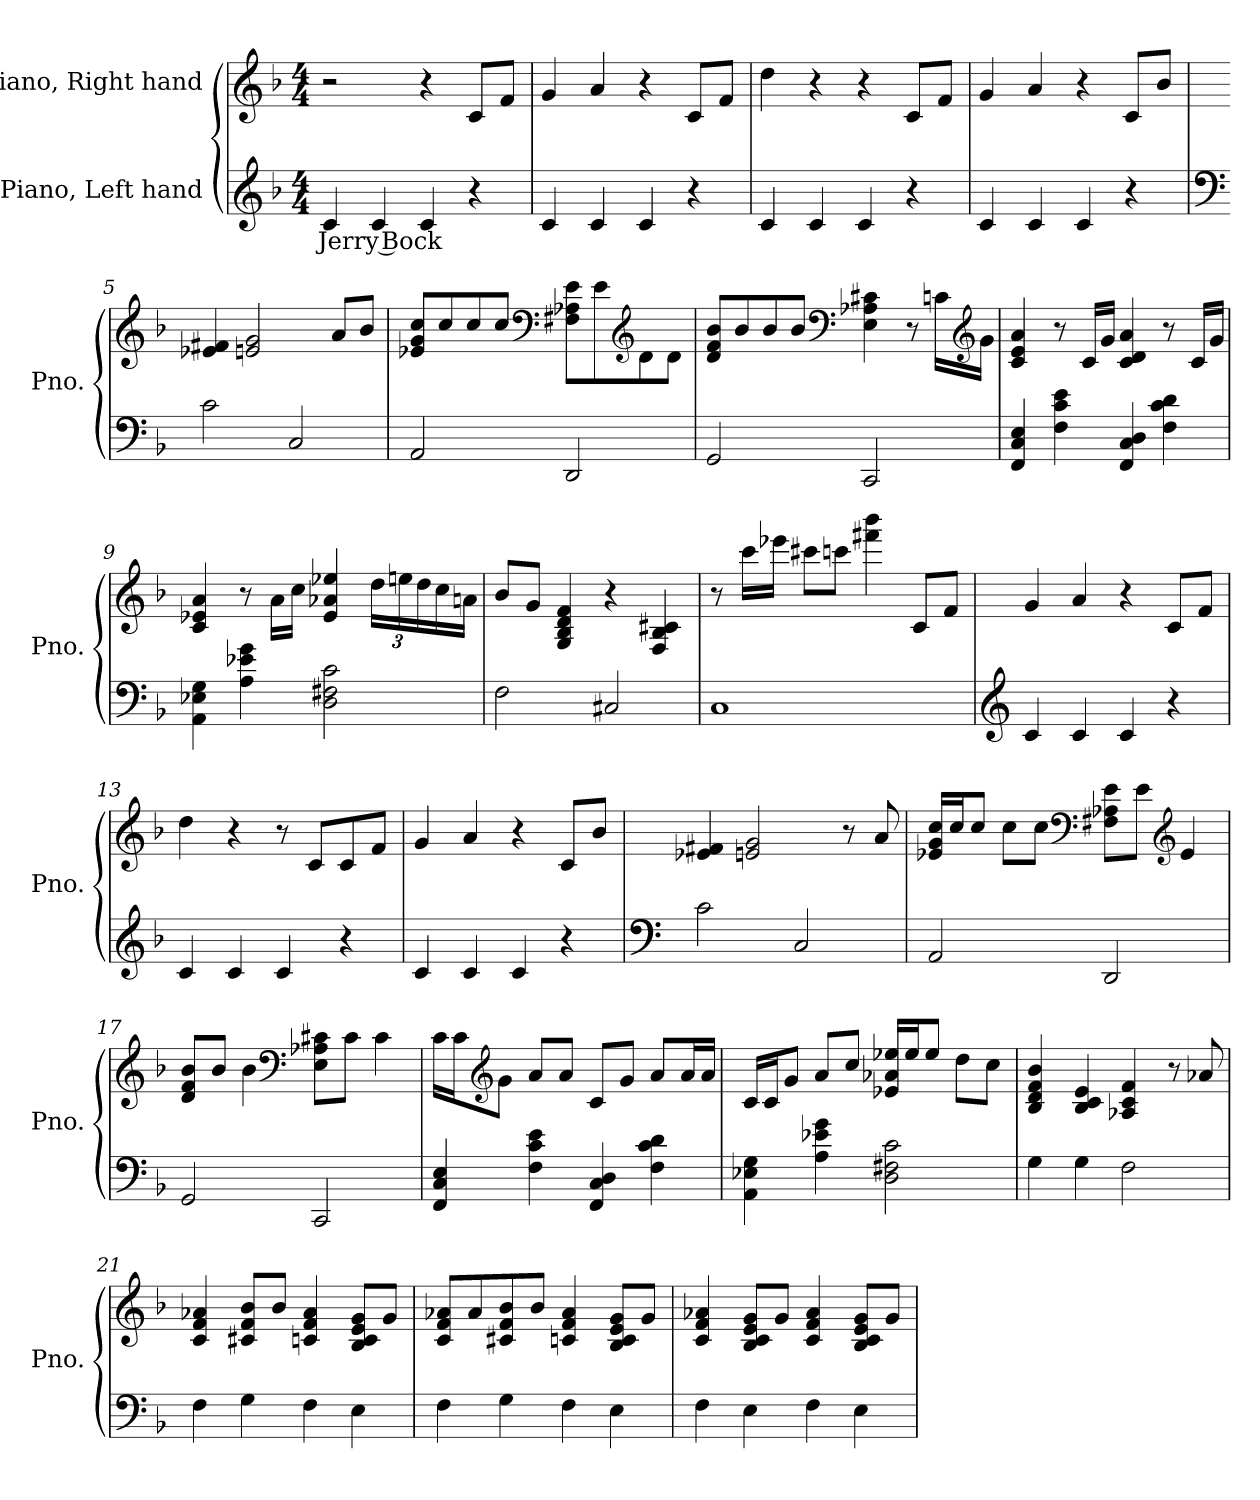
**kern	**text	**kern
*part2	*part2	*part1
*staff2	*staff2	*staff1
*I"Piano, Left hand	*	*I"Piano, Right hand
*I'Pno.	*	*I'Pno.
*clefG2	*	*clefG2
*k[b-]	*	*k[b-]
*M4/4	*	*M4/4
*MM120	*	*MM120
=1	=1	=1
!	!LO:LY:b	!
4c/	Jerry Bock	2r
4c/	.	.
4c/	.	4r
4r	.	8c/L
.	.	8f/J
=2	=2	=2
4c/	.	4g/
4c/	.	4a/
4c/	.	4r
4r	.	8c/L
.	.	8f/J
=3	=3	=3
4c/	.	4dd\
4c/	.	4r
4c/	.	4r
4r	.	8c/L
.	.	8f/J
=4	=4	=4
4c/	.	4g/
4c/	.	4a/
4c/	.	4r
4r	.	8c/L
.	.	8b-/J
!!LO:LB:g=z
=5	=5	=5
*clefF4	*	*
2c\	.	4e-X/ 4f#X/
.	.	2en/ 2g/
2C/	.	.
.	.	8a/L
.	.	8b-/J
=6	=6	=6
2AA/	.	8e-X/ 8g/ 8cc/L
.	.	8cc/
.	.	8cc/
.	.	8cc/J
*	*	*clefF4
2DD/	.	8F#X\ 8A-X\ 8e-\L
.	.	8e-\
*	*	*clefG2
.	.	8d\
.	.	8d\J
=7	=7	=7
2GG/	.	8d/ 8f/ 8b-/L
.	.	8b-/
.	.	8b-/
.	.	8b-/J
*	*	*clefF4
2CC/	.	4E\ 4A-X\ 4c#X\
.	.	8r
.	.	16cn\LL
*	*	*clefG2
.	.	16g\JJ
!!LO:LB:g=z
=8	=8	=8
4FF/ 4C/ 4E/	.	4c/ 4e/ 4a/
4F\ 4c\ 4e\	.	8r
.	.	16c/LL
.	.	16g/JJ
4FF/ 4C/ 4D/	.	4c/ 4d/ 4a/
4F\ 4c\ 4d\	.	8r
.	.	16c/LL
.	.	16g/JJ
=9	=9	=9
4AA\ 4E-X\ 4G\	.	4c/ 4e-X/ 4a/
4A\ 4e-X\ 4g\	.	8r
.	.	16a\LL
.	.	16cc\JJ
2D\ 2F#X\ 2c\	.	4e-/ 4a-X/ 4ee-X/
*	*	*Xbrackettup
.	.	24dd\LL
.	.	24een\
.	.	24dd\
.	.	16cc\
.	.	16an\JJ
=10	=10	=10
2F\	.	8b-/L
.	.	8g/J
.	.	4G/ 4B-/ 4d/ 4f/
2C#X/	.	4r
.	.	4F/ 4B-/ 4c#X/
=11	=11	=11
1C	.	8r
.	.	16ccc\LL
.	.	16eee-X\JJ
.	.	8ccc#X\L
.	.	8cccn\J
.	.	4fff#X\ 4bbb-\
.	.	8c/L
.	.	8f/J
!!LO:LB:g=z
=12	=12	=12
*clefG2	*	*
4c/	.	4g/
4c/	.	4a/
4c/	.	4r
4r	.	8c/L
.	.	8f/J
=13	=13	=13
4c/	.	4dd\
4c/	.	4r
4c/	.	8r
.	.	8c/L
4r	.	8c/
.	.	8f/J
=14	=14	=14
4c/	.	4g/
4c/	.	4a/
4c/	.	4r
4r	.	8c/L
.	.	8b-/J
=15	=15	=15
*clefF4	*	*
2c\	.	4e-X/ 4f#X/
.	.	2en/ 2g/
2C/	.	.
.	.	8r
.	.	8a/
=16	=16	=16
2AA/	.	16e-X/ 16g/ 16cc/LL
.	.	16cc/J
.	.	8cc/J
.	.	8cc\L
.	.	8cc\J
*	*	*clefF4
2DD/	.	8F#X\ 8A-X\ 8e-\L
.	.	8e-\J
*	*	*clefG2
.	.	4e-/
!!LO:LB:g=z
=17	=17	=17
2GG/	.	8d/ 8f/ 8b-/L
.	.	8b-/J
.	.	4b-\
*	*	*clefF4
2CC/	.	8E\ 8A-X\ 8c#X\L
.	.	8c#\J
.	.	4c#\
=18	=18	=18
4FF/ 4C/ 4E/	.	16c\LL
.	.	16c\J
*	*	*clefG2
.	.	8g\J
4F\ 4c\ 4e\	.	8a/L
.	.	8a/J
4FF/ 4C/ 4D/	.	8c/L
.	.	8g/J
4F\ 4c\ 4d\	.	8a/L
.	.	16a/L
.	.	16a/JJ
=19	=19	=19
4AA\ 4E-X\ 4G\	.	16c/LL
.	.	16c/J
.	.	8g/J
4A\ 4e-X\ 4g\	.	8a/L
.	.	8cc/J
2D\ 2F#X\ 2c\	.	16e-X/ 16a-X/ 16ee-X/LL
.	.	16ee-/J
.	.	8ee-/J
.	.	8dd\L
.	.	8cc\J
!!LO:LB:g=z
=20	=20	=20
4G\	.	4B-/ 4d/ 4f/ 4b-/
4G\	.	4B-/ 4c/ 4e/
2F\	.	4A-X/ 4c/ 4f/
.	.	8r
.	.	8a-X/
=21	=21	=21
4F\	.	4c/ 4f/ 4a-X/
4G\	.	8c#X/ 8f/ 8b-/L
.	.	8b-/J
4F\	.	4cn/ 4f/ 4a-/
4E\	.	8B-/ 8c/ 8e/ 8g/L
.	.	8g/J
=22	=22	=22
4F\	.	8c/ 8f/ 8a-X/L
.	.	8a-/
4G\	.	8c#X/ 8f/ 8b-/
.	.	8b-/J
4F\	.	4cn/ 4f/ 4a-/
4E\	.	8B-/ 8c/ 8e/ 8g/L
.	.	8g/J
=23	=23	=23
4F\	.	4c/ 4f/ 4a-X/
4E\	.	8B-/ 8c/ 8e/ 8g/L
.	.	8g/J
4F\	.	4c/ 4f/ 4a-/
4E\	.	8B-/ 8c/ 8e/ 8g/L
.	.	8g/J
=	=	=
*-	*-	*-
